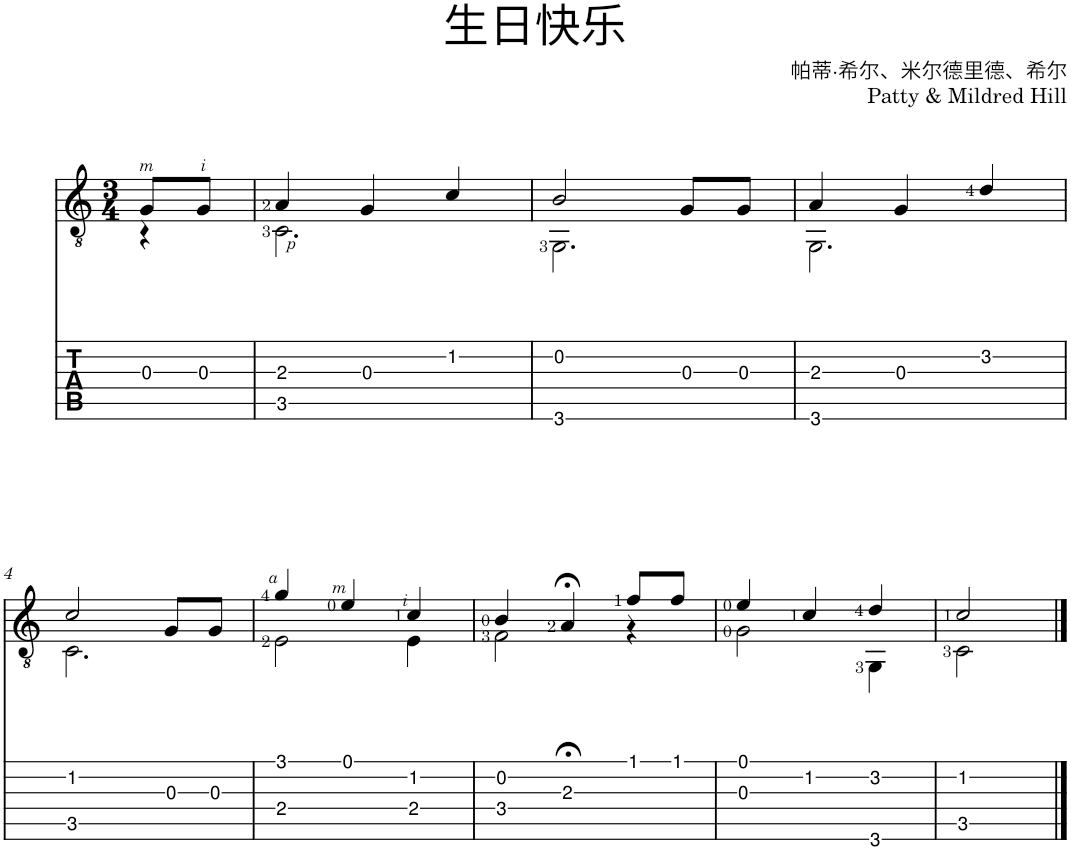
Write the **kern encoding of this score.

**kern	**kern
*part1	*part1
*staff2	*staff1
*I"Guit.	*
*I'Guit.	*
*stria6	*
*	*clefGv2
*k[]	*k[]
*M3/4	*M3/4
=	=
*^	*^
8GL	4r	8G/L	4r
8GJ	.	8G/J	.
=1	=1	=1	=1
4A	2.C	4A/	2.C\
4G	.	4G/	.
4c	.	4c/	.
=2	=2	=2	=2
2B	2.GG	2B/	2.GG\
8GL	.	8G/L	.
8GJ	.	8G/J	.
=3	=3	=3	=3
4A	2.GG	4A/	2.GG\
4G	.	4G/	.
4d	.	4d/	.
!!LO:LB:g=z	!!
=4	=4	=4	=4
2c	2.C	2c/	2.C\
8GL	.	8G/L	.
8GJ	.	8G/J	.
=5	=5	=5	=5
4g	2E	4g/	2E\
4e	.	4e/	.
4c	4E	4c/	4E\
=6	=6	=6	=6
4B	2F	4B/	2F\
4A;<	.	4A;</	.
8fL	4r	8f/L	4r
8fJ	.	8f/J	.
=7	=7	=7	=7
4e	2G	4e/	2G\
4c	.	4c/	.
4d	4GG	4d/	4GG\
=8	=8	=8	=8
2c	2C	2c/	2C\
*v	*v	*	*
*	*v	*v
==	==
*-	*-
